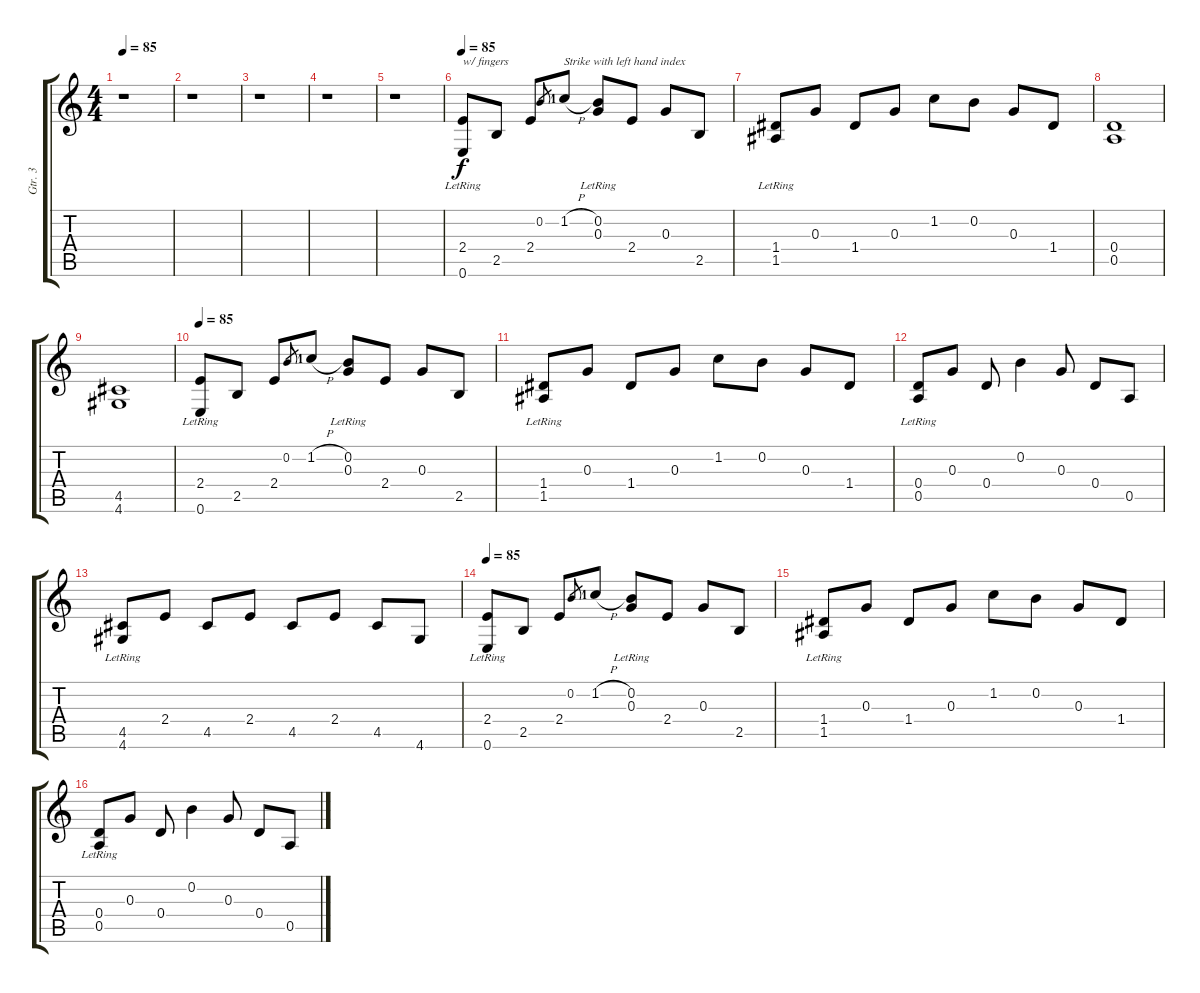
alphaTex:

\track ("Gtr. 3" "Gtr. 3") {instrument electricguitarjazz}
\staff {score tabs}
\tuning (E4 B3 G3 D3 A2 E2) {hide}
\ts (4 4)
\tempo 85
\clef g2
\ks c
r.1{dy f} |
r.1 |
r.1 |
r.1 |
r.1 |
\tempo 85
(2.4 0.6{lr}).8{txt "w/ fingers" volume 12} 2.5.8 2.4.8 0.2.8{gr} 1.2{h lf 2}.8{txt "Strike with left hand index"} (0.2{lr} 0.3).8 2.4.8 0.3.8 2.5.8 |
(1.4 1.5{lr}).8 0.3.8 1.4.8 0.3.8 1.2.8 0.2.8 0.3.8 1.4.8 |
(0.4 0.5).1 |
(4.5 4.6).1 |
\tempo 85
(2.4 0.6{lr}).8 2.5.8 2.4.8 0.2.8{gr} 1.2{h lf 2}.8 (0.2{lr} 0.3).8 2.4.8 0.3.8 2.5.8 |
(1.4 1.5{lr}).8 0.3.8 1.4.8 0.3.8 1.2.8 0.2.8 0.3.8 1.4.8 |
(0.4 0.5{lr}).8 0.3.8 0.4.8 0.2.4 0.3.8 0.4.8 0.5.8 |
(4.5 4.6{lr}).8 2.4.8 4.5.8 2.4.8 4.5.8 2.4.8 4.5.8 4.6.8 |
\tempo 85
(2.4 0.6{lr}).8 2.5.8 2.4.8 0.2.8{gr} 1.2{h lf 2}.8 (0.2{lr} 0.3).8 2.4.8 0.3.8 2.5.8 |
(1.4 1.5{lr}).8 0.3.8 1.4.8 0.3.8 1.2.8 0.2.8 0.3.8 1.4.8 |
(0.4 0.5{lr}).8 0.3.8 0.4.8 0.2.4 0.3.8 0.4.8 0.5.8
